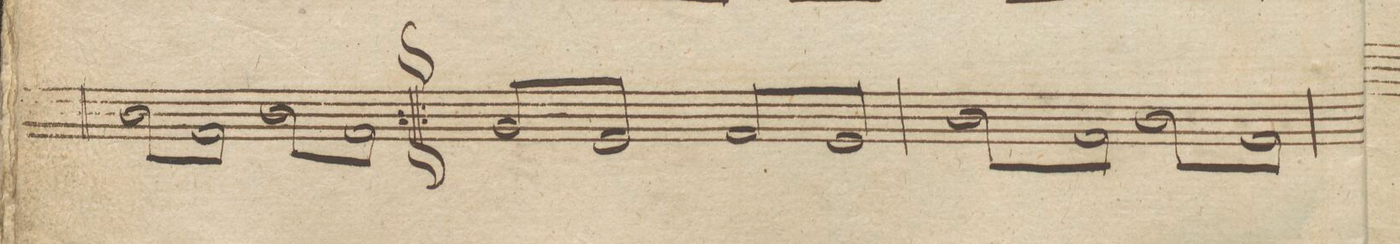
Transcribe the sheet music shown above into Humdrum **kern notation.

**kern	**dynam
*I"Viola.	*
*clefC3	*
*k[]	*
*met(c)	*
*M4/4	*
8c\L	.
8G\	.
8c\	.
8G\J	.
*tremolo	*
8c\L	.
8G\	.
8c\	.
8G\J	.
=47	=47
8A\L	.
8F\	.
8A\	.
8F\J	.
8G\L	.
8F\	.
8G\	.
8F\J	.
=48	=48
8c\L	.
8G\	.
8c\	.
8G\J	.
8c\L	.
8G\	.
8c\	.
8G\J	.
=49	=49
*-	*-
